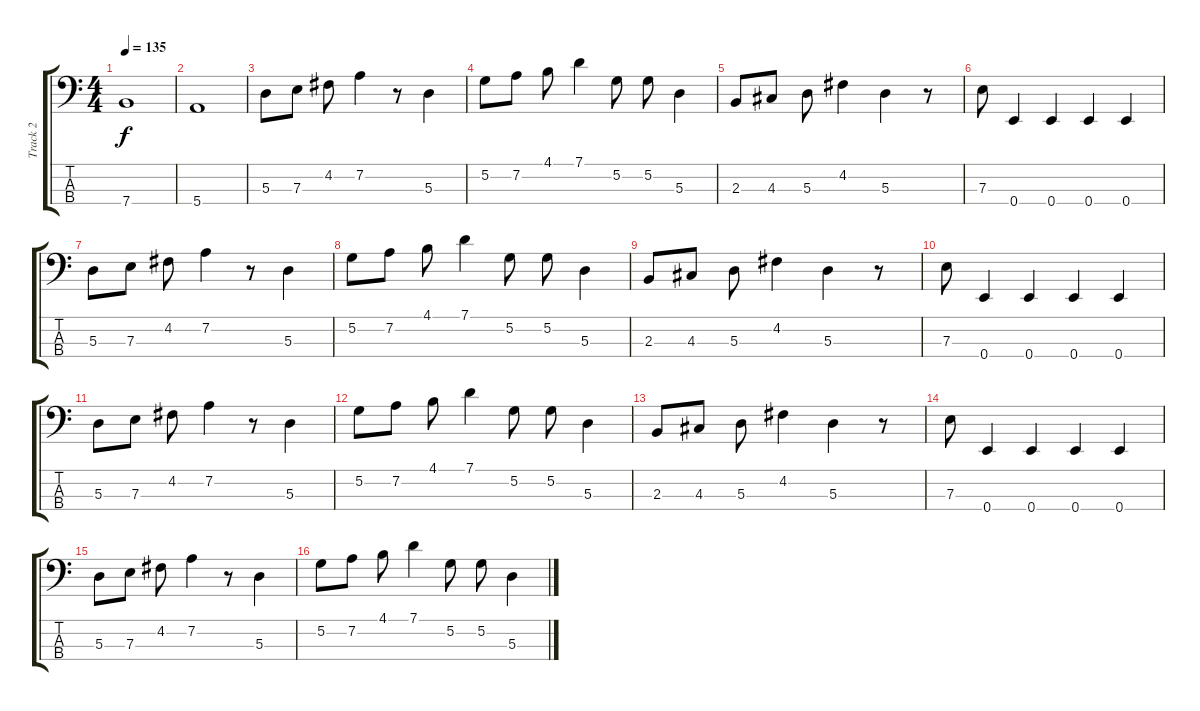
\track ("Track 2" "Track 2") {instrument electricbasspick}
\staff {score tabs}
\tuning (G2 D2 A1 E1) {hide}
\ts (4 4)
\tempo 135
\clef f4
\ks c
7.4.1{dy f} |
5.4.1 |
5.3.8 7.3.8 4.2.8 7.2.4 r.8 5.3.4 |
5.2.8 7.2.8 4.1.8 7.1.4 5.2.8 5.2.8 5.3.4 |
2.3.8 4.3.8 5.3.8 4.2.4 5.3.4 r.8 |
7.3.8 0.4.4 0.4.4 0.4.4 0.4.4 |
5.3.8 7.3.8 4.2.8 7.2.4 r.8 5.3.4 |
5.2.8 7.2.8 4.1.8 7.1.4 5.2.8 5.2.8 5.3.4 |
2.3.8 4.3.8 5.3.8 4.2.4 5.3.4 r.8 |
7.3.8 0.4.4 0.4.4 0.4.4 0.4.4 |
5.3.8 7.3.8 4.2.8 7.2.4 r.8 5.3.4 |
5.2.8 7.2.8 4.1.8 7.1.4 5.2.8 5.2.8 5.3.4 |
2.3.8 4.3.8 5.3.8 4.2.4 5.3.4 r.8 |
7.3.8 0.4.4 0.4.4 0.4.4 0.4.4 |
5.3.8 7.3.8 4.2.8 7.2.4 r.8 5.3.4 |
5.2.8 7.2.8 4.1.8 7.1.4 5.2.8 5.2.8 5.3.4
